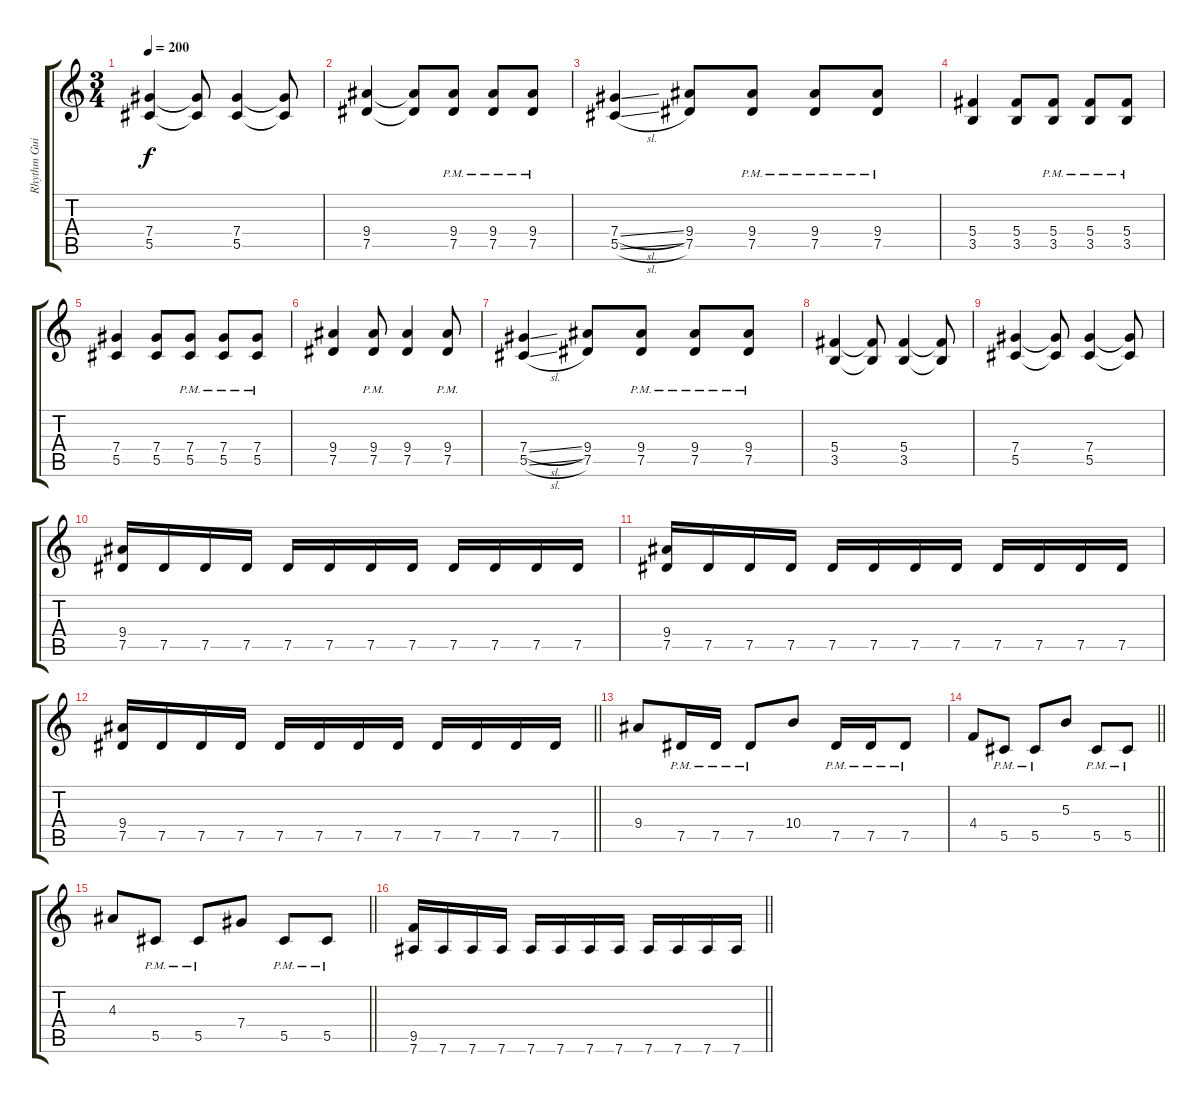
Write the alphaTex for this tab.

\track ("Rhythm Guitar" "Rhythm Gui") {instrument acousticguitarsteel}
\staff {score tabs}
\tuning (Eb4 Bb3 Gb3 Db3 Ab2 Eb2) {hide}
\ts (3 4)
\tempo 200
\clef g2
\ks c
(7.4 5.5).4{dy f} (7.4{t} 5.5{t}).8 (7.4 5.5).4 (7.4{t} 5.5{t}).8 |
(9.4 7.5).4 (9.4{t} 7.5{t}).8 (9.4{pm} 7.5{pm}).8 (9.4{pm} 7.5{pm}).8 (9.4{pm} 7.5{pm}).8 |
(7.4{sl} 5.5{sl}).4 (9.4 7.5).8 (9.4{pm} 7.5{pm}).8 (9.4{pm} 7.5{pm}).8 (9.4{pm} 7.5{pm}).8 |
(5.4 3.5).4 (5.4 3.5).8 (5.4{pm} 3.5{pm}).8 (5.4{pm} 3.5{pm}).8 (5.4{pm} 3.5{pm}).8 |
(7.4 5.5).4 (7.4 5.5).8 (7.4{pm} 5.5{pm}).8 (7.4{pm} 5.5{pm}).8 (7.4{pm} 5.5{pm}).8 |
(9.4 7.5).4 (9.4{pm} 7.5{pm}).8 (9.4 7.5).4 (9.4{pm} 7.5{pm}).8 |
(7.4{sl} 5.5{sl}).4 (9.4 7.5).8 (9.4{pm} 7.5{pm}).8 (9.4{pm} 7.5{pm}).8 (9.4{pm} 7.5{pm}).8 |
(5.4 3.5).4 (5.4{t} 3.5{t}).8 (5.4 3.5).4 (5.4{t} 3.5{t}).8 |
(7.4 5.5).4 (7.4{t} 5.5{t}).8 (7.4 5.5).4 (7.4{t} 5.5{t}).8 |
(9.4 7.5).16 7.5.16 7.5.16 7.5.16 7.5.16 7.5.16 7.5.16 7.5.16 7.5.16 7.5.16 7.5.16 7.5.16 |
(9.4 7.5).16 7.5.16 7.5.16 7.5.16 7.5.16 7.5.16 7.5.16 7.5.16 7.5.16 7.5.16 7.5.16 7.5.16 |
\barLineRight lightlight
(9.4 7.5).16 7.5.16 7.5.16 7.5.16 7.5.16 7.5.16 7.5.16 7.5.16 7.5.16 7.5.16 7.5.16 7.5.16 |
9.4.8 7.5{pm}.16 7.5{pm}.16 7.5{pm}.8 10.4.8 7.5{pm}.16 7.5{pm}.16 7.5{pm}.8 |
\barLineRight lightlight
4.4.8 5.5{pm}.8 5.5{pm}.8 5.3.8 5.5{pm}.8 5.5{pm}.8 |
\barLineRight lightlight
4.3.8 5.5{pm}.8 5.5{pm}.8 7.4.8 5.5{pm}.8 5.5{pm}.8 |
\barLineRight lightlight
(9.5 7.6).16 7.6.16 7.6.16 7.6.16 7.6.16 7.6.16 7.6.16 7.6.16 7.6.16 7.6.16 7.6.16 7.6.16
